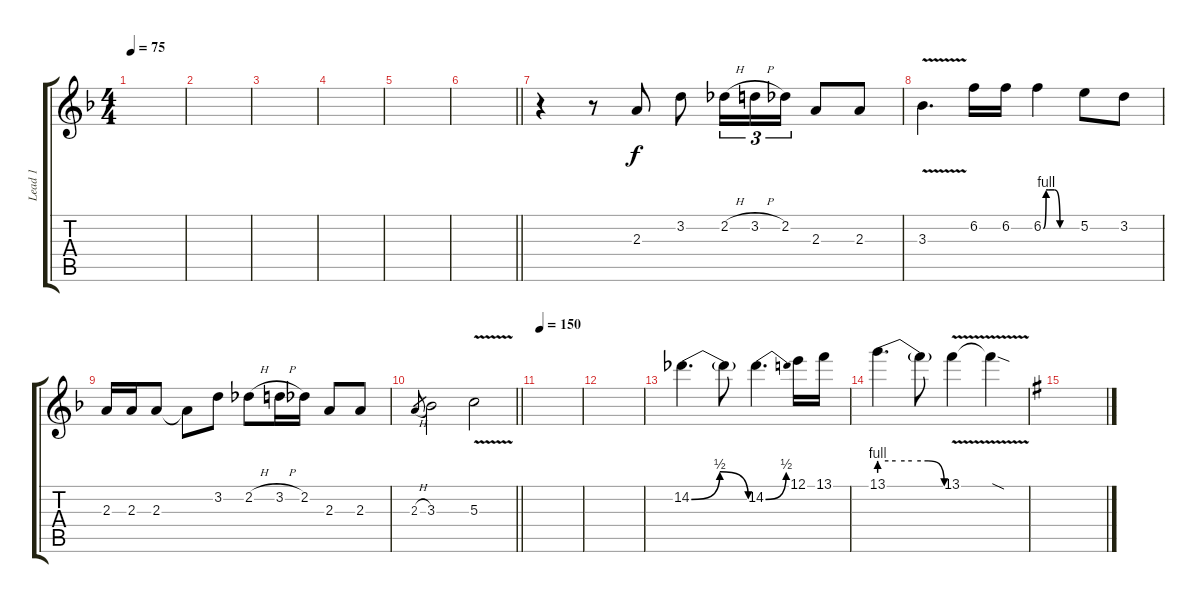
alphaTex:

\track ("Lead 1" "Lead 1") {instrument distortionguitar}
\staff {score tabs}
\tuning (E4 B3 G3 D3 A2 E2) {hide}
\ts (4 4)
\tempo 75
\clef g2
\ks dminor
|
|
|
|
|
\barLineRight lightlight
|
r.4 r.8 2.3.8 3.2.8 2.2{h}.16{tu (3 2)} 3.2{h}.16{tu (3 2)} 2.2.16{tu (3 2)} 2.3.8 2.3.8 |
3.3{v}.4{d} 6.2.16 6.2.16 6.2{be (custom 0 0 5 4 10 4 20 4 30 0 60 0)}.4 5.2.8 3.2.8 |
2.3.16 2.3.16 2.3.8 2.3{t}.8 3.2.8 2.2{h}.8 3.2{h}.16 2.2.16 2.3.8 2.3.8 |
\barLineRight lightlight
2.3{h}.8{gr} 3.3.2 5.3{v}.2 |
\tempo 150
|
|
14.2{be (bendrelease 0 0 20 2 50 2 60 0)}.4{d} 14.2{t}.8 14.2{be (bend 0 0 60 2)}.4{d} 12.1.16 13.1.16 |
13.1{be (custom 0 4 15 4 30 4 45 4 60 0)}.4{d} 13.1{t}.8 13.1{v}.4 13.1{sod t}.4 |
\ks g
